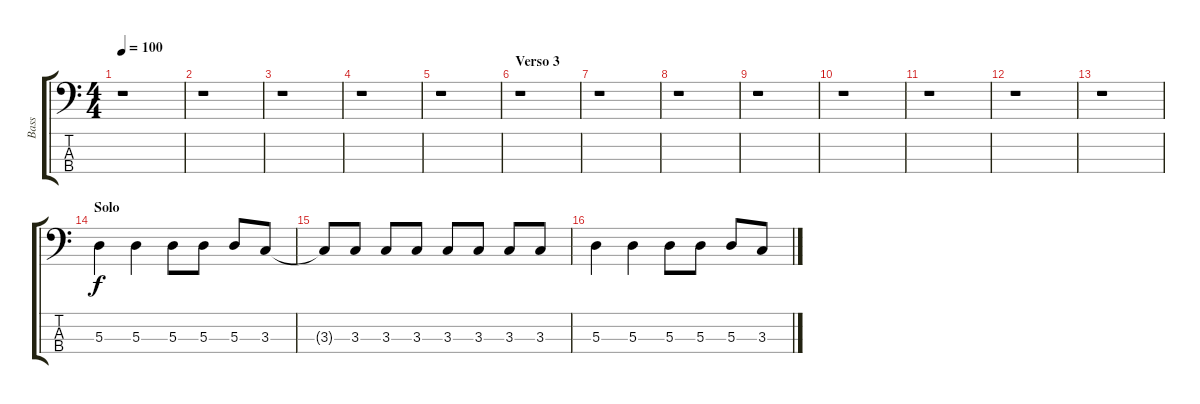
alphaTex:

\track ("Bass" "Bass") {instrument electricbassfinger}
\staff {score tabs}
\tuning (G2 D2 A1 E1) {hide}
\ts (4 4)
\tempo 100
\clef f4
\ks c
r.1{dy f} |
r.1 |
r.1 |
r.1 |
r.1 |
\section ("" "Verso 3")
r.1 |
r.1 |
r.1 |
r.1 |
r.1 |
r.1 |
r.1 |
r.1 |
\section ("" "Solo")
5.3.4 5.3.4 5.3.8 5.3.8 5.3.8 3.3.8 |
3.3{t}.8 3.3.8 3.3.8 3.3.8 3.3.8 3.3.8 3.3.8 3.3.8 |
5.3.4 5.3.4 5.3.8 5.3.8 5.3.8 3.3.8
